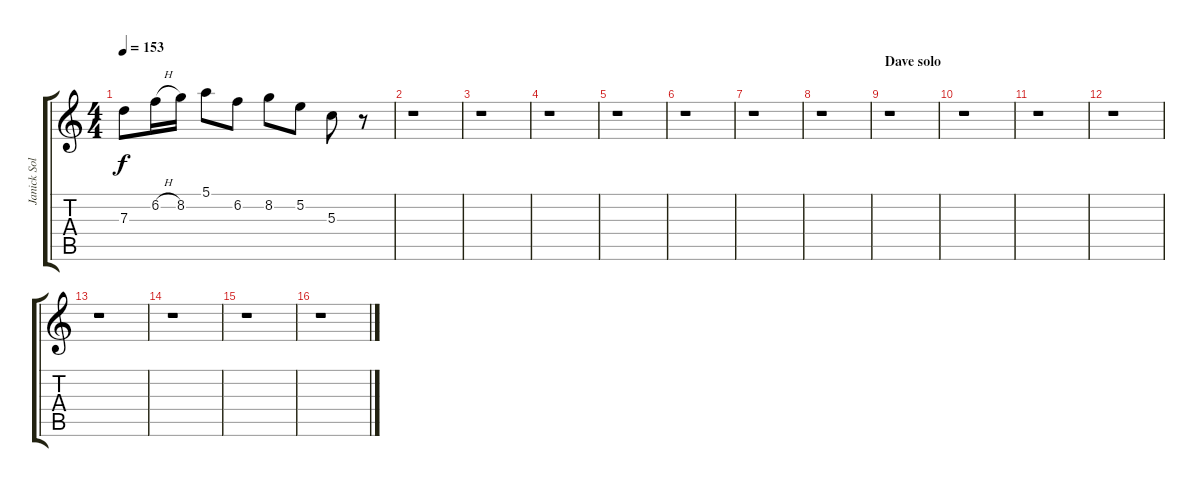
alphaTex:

\track ("Janick Solo" "Janick Sol") {instrument distortionguitar}
\staff {score tabs}
\tuning (E4 B3 G3 D3 A2 E2) {hide}
\ts (4 4)
\tempo 153
\clef g2
\ks c
7.3{t}.8{dy f} 6.2{h}.16 8.2.16 5.1.8 6.2.8 8.2.8 5.2.8 5.3.8 r.8 |
r.1 |
r.1 |
r.1 |
r.1 |
r.1 |
r.1 |
r.1 |
\section ("" "Dave solo")
r.1 |
r.1 |
r.1 |
r.1 |
r.1 |
r.1 |
r.1 |
r.1
